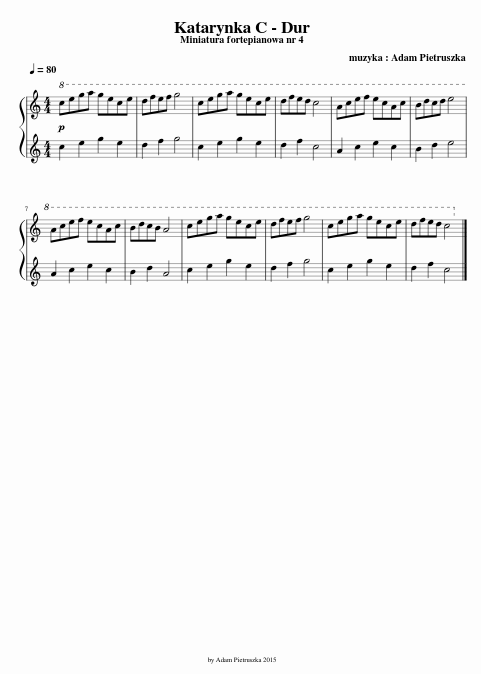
X:1
%%score { 1 | 2 }
L:1/8
Q:1/4=80
M:4/4
I:linebreak $
K:C
V:1 treble
V:2 treble
V:1
!p!!8va(! c'e'g'a' g'e'c'e' | d'f'e'f' g'4 | c'e'g'a' g'e'c'e' | d'f'e'd' c'4 | ac'e'f' e'c'ac' | %5
 bd'c'd' e'4 |$ ac'e'f' e'c'ac' | bd'c'b a4 | c'e'g'a' g'e'c'e' | d'f'e'f' g'4 | %10
 c'e'g'a' g'e'c'e' | d'f'e'd' c'4!8va)! |] %12
V:2
 c2 e2 g2 e2 | d2 f2 g4 | c2 e2 g2 e2 | d2 f2 c4 | A2 c2 e2 c2 | %5
 B2 d2 e4 |$ A2 c2 e2 c2 | B2 d2 A4 | c2 e2 g2 e2 | d2 f2 g4 | %10
 c2 e2 g2 e2 | d2 f2 c4 |] %12
